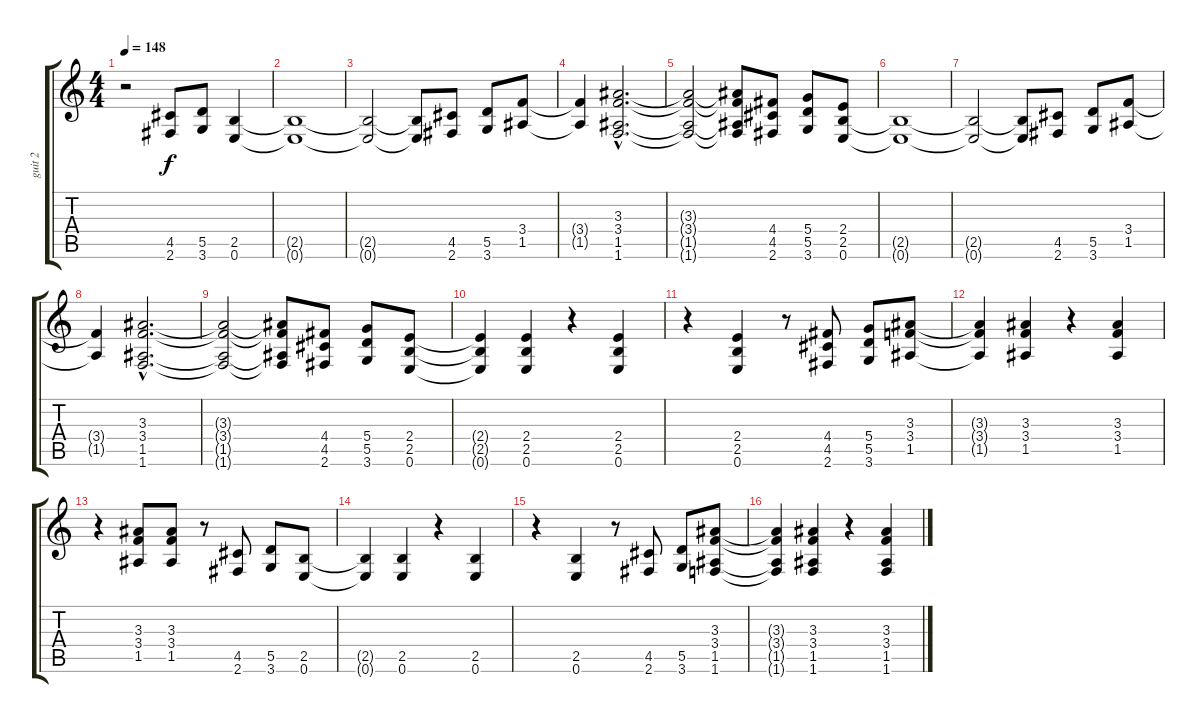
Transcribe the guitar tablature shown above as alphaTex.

\track ("guit 2" "guit 2") {instrument distortionguitar}
\staff {score tabs}
\tuning (E4 B3 G3 D3 A2 E2) {hide}
\ts (4 4)
\tempo 148
\clef g2
\ks c
r.2{dy f instrument distortionguitar} (4.5 2.6).8 (5.5 3.6).8 (2.5 0.6).4 |
(2.5{t} 0.6{t}).1 |
(2.5{t} 0.6{t}).2 (2.5{t} 0.6{t}).8 (4.5 2.6).8 (5.5 3.6).8 (3.4 1.5).8 |
(3.4{t} 1.5{t}).4 (3.3{hac} 3.4{hac} 1.5{hac} 1.6{hac}).2{d} |
(3.3{t} 3.4{t} 1.5{t} 1.6{t}).2 (3.3{t} 3.4{t} 1.5{t} 1.6{t}).8 (4.4 4.5 2.6).8 (5.4 5.5 3.6).8 (2.4 2.5 0.6).8 |
(2.5{t} 0.6{t}).1 |
(2.5{t} 0.6{t}).2 (2.5{t} 0.6{t}).8 (4.5 2.6).8 (5.5 3.6).8 (3.4 1.5).8 |
(3.4{t} 1.5{t}).4 (3.3{hac} 3.4{hac} 1.5{hac} 1.6{hac}).2{d} |
(3.3{t} 3.4{t} 1.5{t} 1.6{t}).2 (3.3{t} 3.4{t} 1.5{t} 1.6{t}).8 (4.4 4.5 2.6).8 (5.4 5.5 3.6).8 (2.4 2.5 0.6).8 |
(2.4{t} 2.5{t} 0.6{t}).4 (2.4 2.5 0.6).4 r.4 (2.4 2.5 0.6).4 |
r.4 (2.4 2.5 0.6).4 r.8 (4.4 4.5 2.6).8 (5.4 5.5 3.6).8 (3.3 3.4 1.5).8 |
(3.3{t} 3.4{t} 1.5{t}).4 (3.3 3.4 1.5).4 r.4 (3.3 3.4 1.5).4 |
r.4 (3.3 3.4 1.5).8 (3.3 3.4 1.5).8 r.8 (4.5 2.6).8 (5.5 3.6).8 (2.5 0.6).8 |
(2.5{t} 0.6{t}).4 (2.5 0.6).4 r.4 (2.5 0.6).4 |
r.4 (2.5 0.6).4 r.8 (4.5 2.6).8 (5.5 3.6).8 (3.3 3.4 1.5 1.6).8 |
(3.3{t} 3.4{t} 1.5{t} 1.6{t}).4 (3.3 3.4 1.5 1.6).4 r.4 (3.3 3.4 1.5 1.6).4
